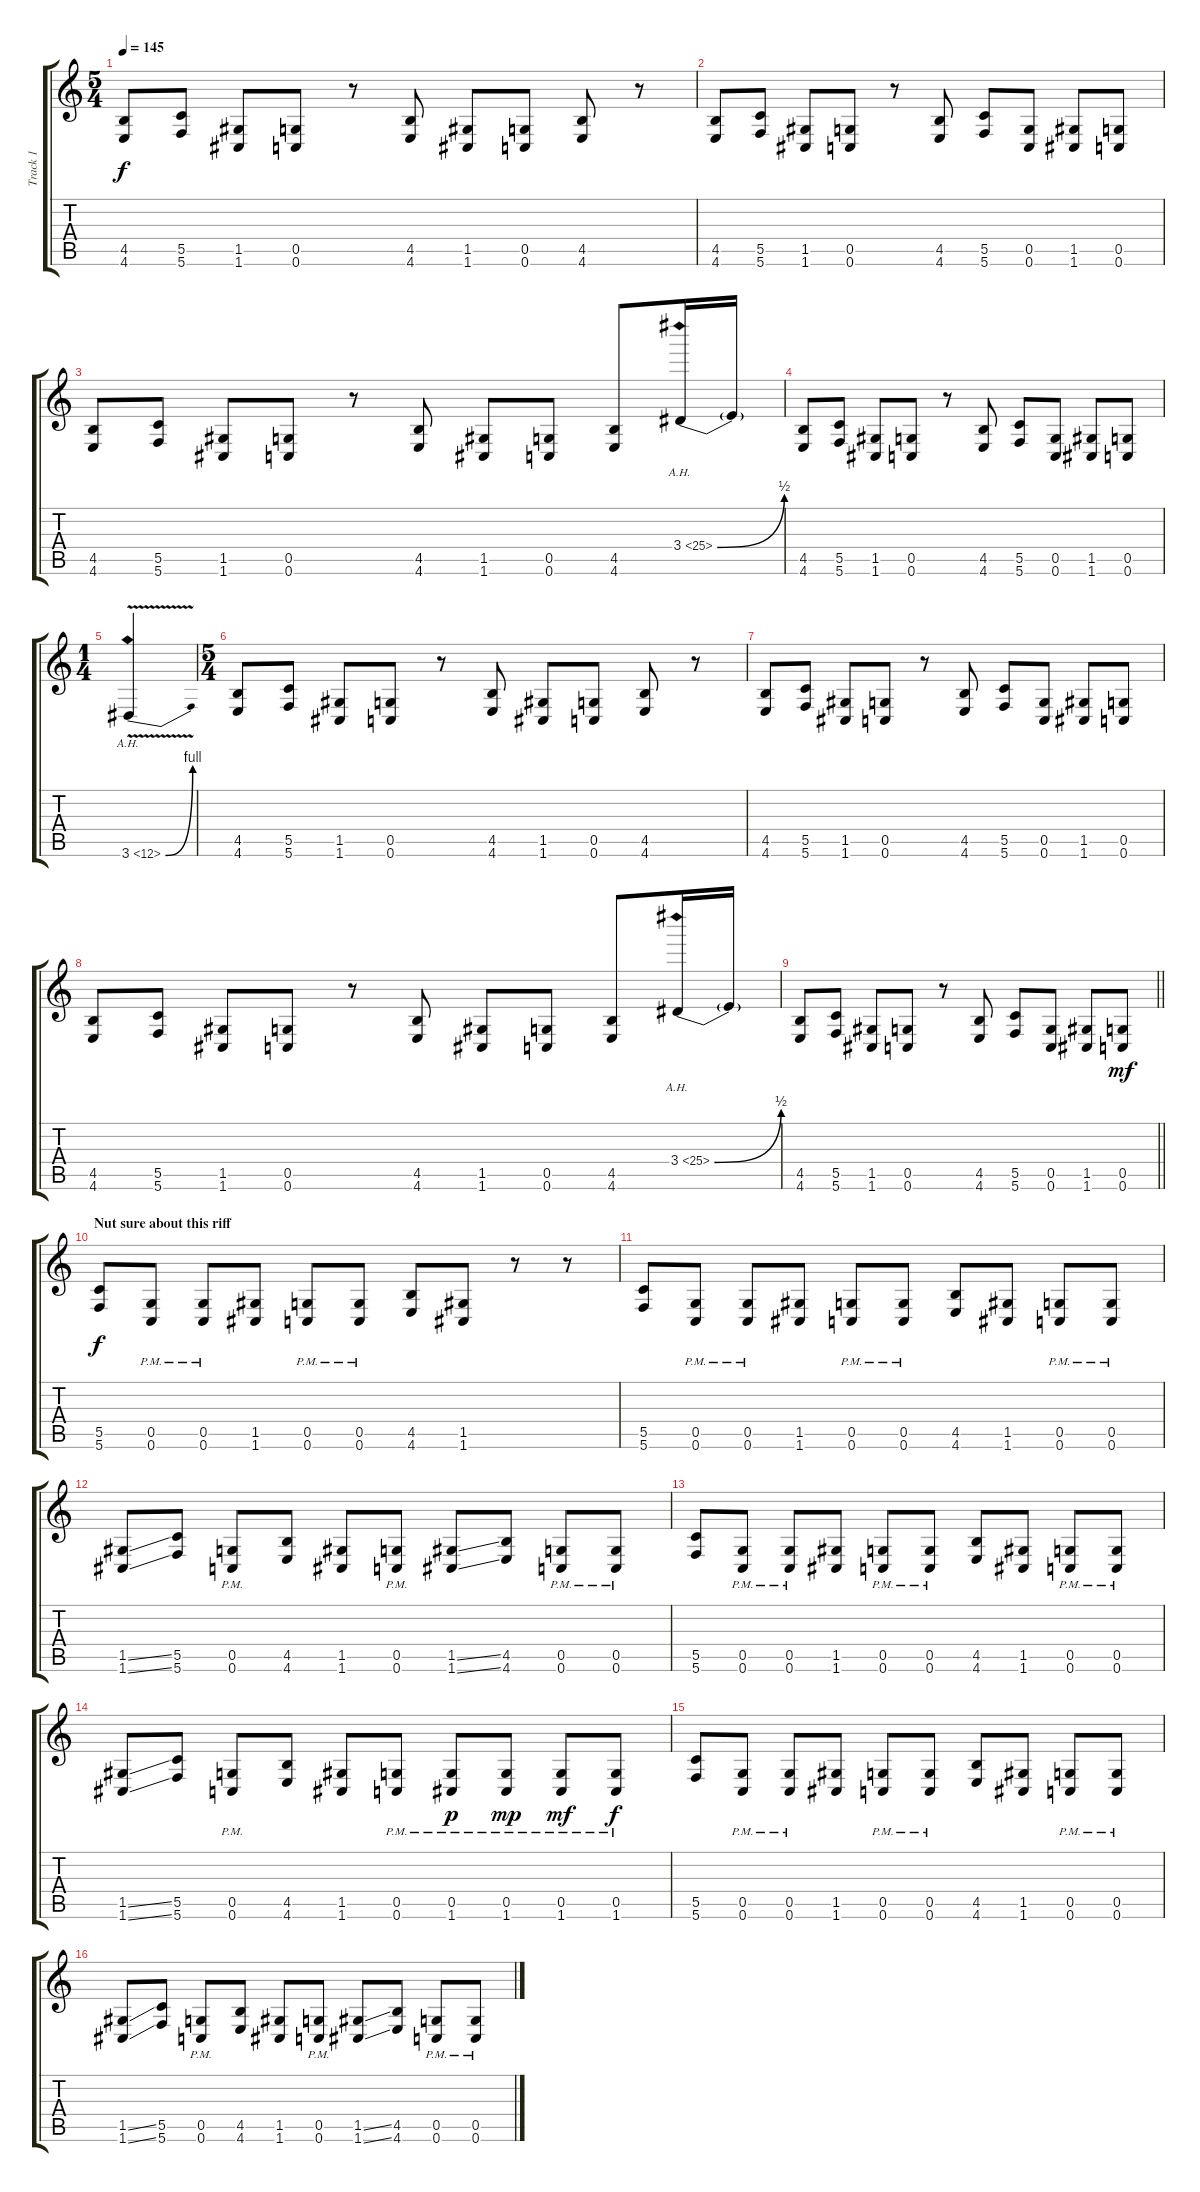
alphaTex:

\track ("Track 1" "Track 1") {instrument distortionguitar}
\staff {score tabs}
\tuning (D4 A3 F3 C3 G2 C2) {hide}
\ts (5 4)
\tempo 145
\clef g2
\ks c
(4.5 4.6).8{dy f} (5.5 5.6).8 (1.5 1.6).8 (0.5 0.6).8 r.8 (4.5 4.6).8 (1.5 1.6).8 (0.5 0.6).8 (4.5 4.6).8 r.8 |
(4.5 4.6).8 (5.5 5.6).8 (1.5 1.6).8 (0.5 0.6).8 r.8 (4.5 4.6).8 (5.5 5.6).8 (0.5 0.6).8 (1.5 1.6).8 (0.5 0.6).8 |
(4.5 4.6).8 (5.5 5.6).8 (1.5 1.6).8 (0.5 0.6).8 r.8 (4.5 4.6).8 (1.5 1.6).8 (0.5 0.6).8 (4.5 4.6).8 3.4{be (bend 0 0 60 2) ah 22}.16 3.4{t}.16 |
(4.5 4.6).8 (5.5 5.6).8 (1.5 1.6).8 (0.5 0.6).8 r.8 (4.5 4.6).8 (5.5 5.6).8 (0.5 0.6).8 (1.5 1.6).8 (0.5 0.6).8 |
\ts (1 4)
3.6{be (bend 0 0 60 4) ah 9 v}.4 |
\ts (5 4)
(4.5 4.6).8 (5.5 5.6).8 (1.5 1.6).8 (0.5 0.6).8 r.8 (4.5 4.6).8 (1.5 1.6).8 (0.5 0.6).8 (4.5 4.6).8 r.8 |
(4.5 4.6).8 (5.5 5.6).8 (1.5 1.6).8 (0.5 0.6).8 r.8 (4.5 4.6).8 (5.5 5.6).8 (0.5 0.6).8 (1.5 1.6).8 (0.5 0.6).8 |
(4.5 4.6).8 (5.5 5.6).8 (1.5 1.6).8 (0.5 0.6).8 r.8 (4.5 4.6).8 (1.5 1.6).8 (0.5 0.6).8 (4.5 4.6).8 3.4{be (bend 0 0 60 2) ah 22}.16 3.4{t}.16 |
\barLineRight lightlight
(4.5 4.6).8 (5.5 5.6).8 (1.5 1.6).8 (0.5 0.6).8 r.8 (4.5 4.6).8 (5.5 5.6).8 (0.5 0.6).8 (1.5 1.6).8 (0.5 0.6).8{dy mf} |
\section ("" "Nut sure about this riff")
(5.5 5.6).8{dy f} (0.5{pm} 0.6{pm}).8 (0.5{pm} 0.6{pm}).8 (1.5 1.6).8 (0.5{pm} 0.6{pm}).8 (0.5{pm} 0.6{pm}).8 (4.5 4.6).8 (1.5 1.6).8 r.8 r.8 |
(5.5 5.6).8 (0.5{pm} 0.6{pm}).8 (0.5{pm} 0.6{pm}).8 (1.5 1.6).8 (0.5{pm} 0.6{pm}).8 (0.5{pm} 0.6{pm}).8 (4.5 4.6).8 (1.5 1.6).8 (0.5{pm} 0.6{pm}).8 (0.5{pm} 0.6{pm}).8 |
(1.5{ss} 1.6{ss}).8 (5.5 5.6).8 (0.5{pm} 0.6{pm}).8 (4.5 4.6).8 (1.5 1.6).8 (0.5{pm} 0.6{pm}).8 (1.5{ss} 1.6{ss}).8 (4.5 4.6).8 (0.5{pm} 0.6{pm}).8 (0.5{pm} 0.6{pm}).8 |
(5.5 5.6).8 (0.5{pm} 0.6{pm}).8 (0.5{pm} 0.6{pm}).8 (1.5 1.6).8 (0.5{pm} 0.6{pm}).8 (0.5{pm} 0.6{pm}).8 (4.5 4.6).8 (1.5 1.6).8 (0.5{pm} 0.6{pm}).8 (0.5{pm} 0.6{pm}).8 |
(1.5{ss} 1.6{ss}).8 (5.5 5.6).8 (0.5{pm} 0.6{pm}).8 (4.5 4.6).8 (1.5 1.6).8 (0.5{pm} 0.6{pm}).8 (0.5{pm} 1.6{pm}).8{dy p} (0.5{pm} 1.6{pm}).8{dy mp} (0.5{pm} 1.6{pm}).8{dy mf} (0.5{pm} 1.6{pm}).8{dy f} |
(5.5 5.6).8 (0.5{pm} 0.6{pm}).8 (0.5{pm} 0.6{pm}).8 (1.5 1.6).8 (0.5{pm} 0.6{pm}).8 (0.5{pm} 0.6{pm}).8 (4.5 4.6).8 (1.5 1.6).8 (0.5{pm} 0.6{pm}).8 (0.5{pm} 0.6{pm}).8 |
(1.5{ss} 1.6{ss}).8 (5.5 5.6).8 (0.5{pm} 0.6{pm}).8 (4.5 4.6).8 (1.5 1.6).8 (0.5{pm} 0.6{pm}).8 (1.5{ss} 1.6{ss}).8 (4.5 4.6).8 (0.5{pm} 0.6{pm}).8 (0.5{pm} 0.6{pm}).8
